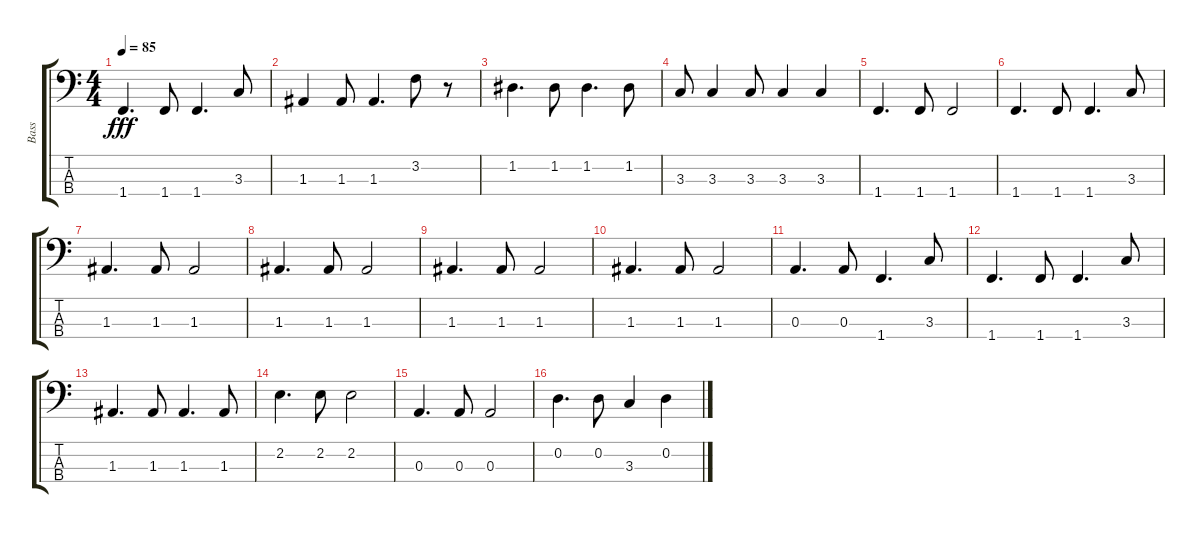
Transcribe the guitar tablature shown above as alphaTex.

\track ("Bass" "Bass") {instrument electricbassfinger}
\staff {score tabs}
\tuning (G2 D2 A1 E1) {hide}
\ts (4 4)
\tempo 85
\clef f4
\ks c
1.4.4{d dy fff} 1.4.8 1.4.4{d} 3.3.8 |
1.3.4 1.3.8 1.3.4{d} 3.2.8 r.8 |
1.2.4{d} 1.2.8 1.2.4{d} 1.2.8 |
3.3.8 3.3.4 3.3.8 3.3.4 3.3.4 |
1.4.4{d} 1.4.8 1.4.2 |
1.4.4{d} 1.4.8 1.4.4{d} 3.3.8 |
1.3.4{d} 1.3.8 1.3.2 |
1.3.4{d} 1.3.8 1.3.2 |
1.3.4{d} 1.3.8 1.3.2 |
1.3.4{d} 1.3.8 1.3.2 |
0.3.4{d} 0.3.8 1.4.4{d} 3.3.8 |
1.4.4{d} 1.4.8 1.4.4{d} 3.3.8 |
1.3.4{d} 1.3.8 1.3.4{d} 1.3.8 |
2.2.4{d} 2.2.8 2.2.2 |
0.3.4{d} 0.3.8 0.3.2 |
0.2.4{d} 0.2.8 3.3.4 0.2.4
